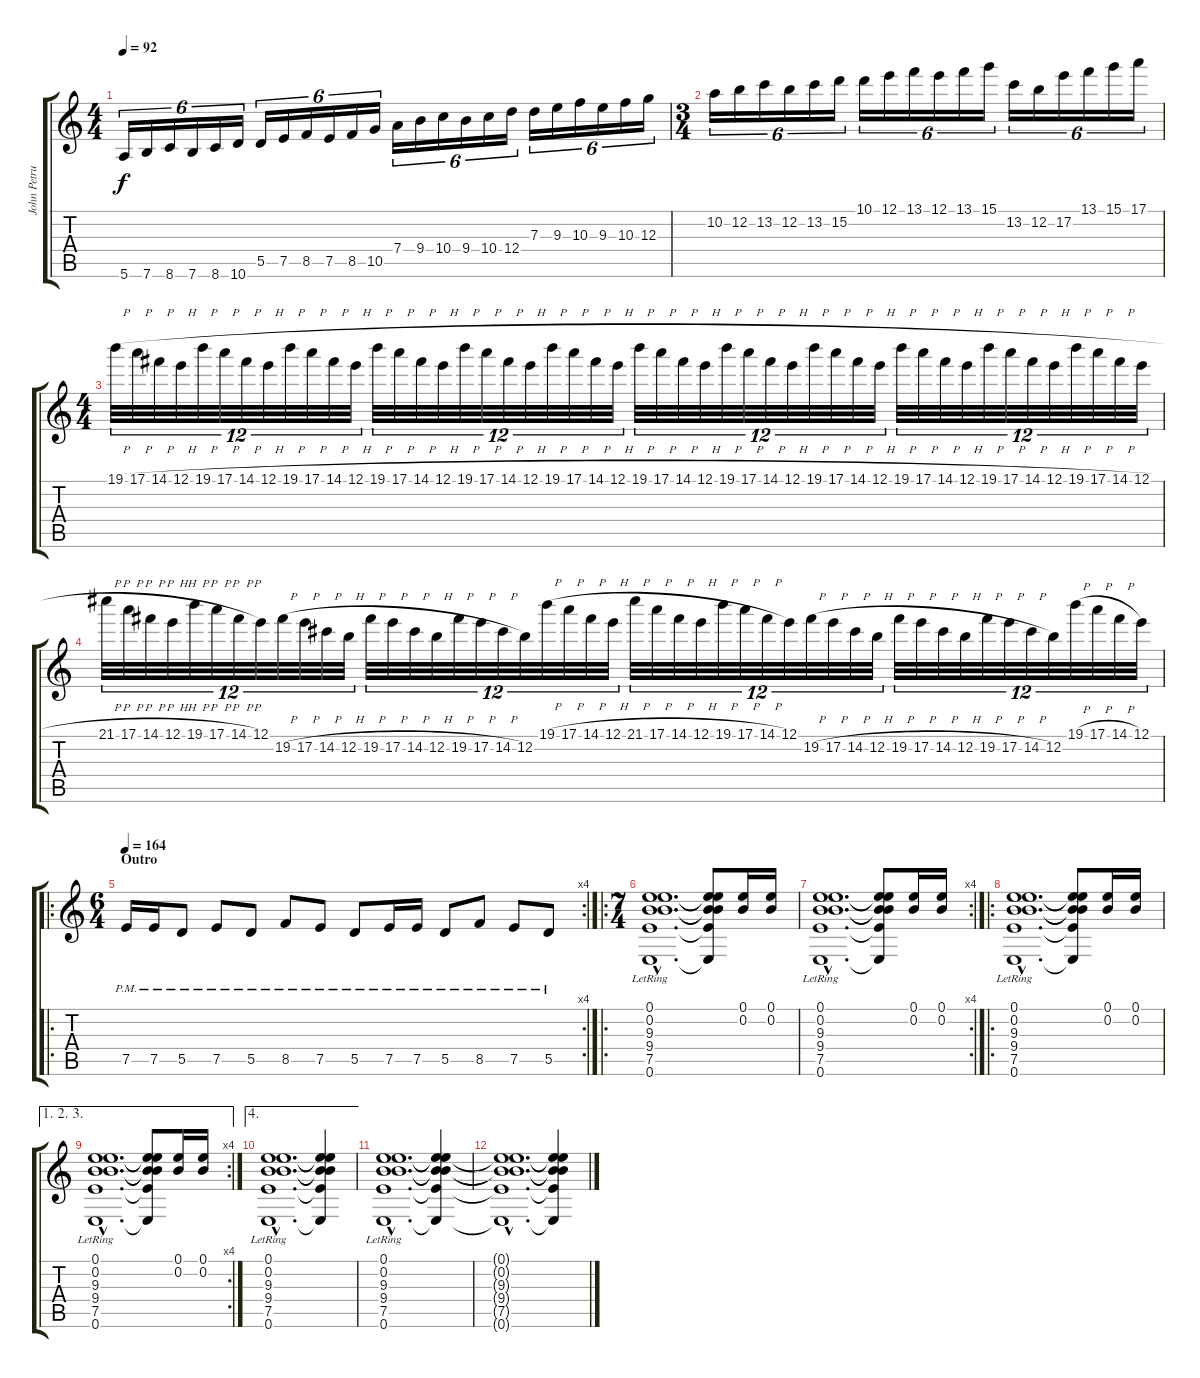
\track ("John Petrucci 2" "John Petru") {instrument distortionguitar}
\staff {score tabs}
\tuning (E4 B3 G3 D3 A2 E2) {hide}
\ts (4 4)
\tempo 92
\clef g2
\ks c
5.6.16{tu (6 4) dy f} 7.6.16{tu (6 4)} 8.6.16{tu (6 4)} 7.6.16{tu (6 4)} 8.6.16{tu (6 4)} 10.6.16{tu (6 4)} 5.5.16{tu (6 4)} 7.5.16{tu (6 4)} 8.5.16{tu (6 4)} 7.5.16{tu (6 4)} 8.5.16{tu (6 4)} 10.5.16{tu (6 4)} 7.4.16{tu (6 4)} 9.4.16{tu (6 4)} 10.4.16{tu (6 4)} 9.4.16{tu (6 4)} 10.4.16{tu (6 4)} 12.4.16{tu (6 4)} 7.3.16{tu (6 4)} 9.3.16{tu (6 4)} 10.3.16{tu (6 4)} 9.3.16{tu (6 4)} 10.3.16{tu (6 4)} 12.3.16{tu (6 4)} |
\ts (3 4)
10.2.16{tu (6 4)} 12.2.16{tu (6 4)} 13.2.16{tu (6 4)} 12.2.16{tu (6 4)} 13.2.16{tu (6 4)} 15.2.16{tu (6 4)} 10.1.16{tu (6 4)} 12.1.16{tu (6 4)} 13.1.16{tu (6 4)} 12.1.16{tu (6 4)} 13.1.16{tu (6 4)} 15.1.16{tu (6 4)} 13.2.16{tu (6 4)} 12.2.16{tu (6 4)} 17.2.16{tu (6 4)} 13.1.16{tu (6 4)} 15.1.16{tu (6 4)} 17.1.16{tu (6 4)} |
\ts (4 4)
19.1{h}.32{tu (12 8)} 17.1{h}.32{tu (12 8)} 14.1{h}.32{tu (12 8)} 12.1{h}.32{tu (12 8)} 19.1{h}.32{tu (12 8)} 17.1{h}.32{tu (12 8)} 14.1{h}.32{tu (12 8)} 12.1{h}.32{tu (12 8)} 19.1{h}.32{tu (12 8)} 17.1{h}.32{tu (12 8)} 14.1{h}.32{tu (12 8)} 12.1{h}.32{tu (12 8)} 19.1{h}.32{tu (12 8)} 17.1{h}.32{tu (12 8)} 14.1{h}.32{tu (12 8)} 12.1{h}.32{tu (12 8)} 19.1{h}.32{tu (12 8)} 17.1{h}.32{tu (12 8)} 14.1{h}.32{tu (12 8)} 12.1{h}.32{tu (12 8)} 19.1{h}.32{tu (12 8)} 17.1{h}.32{tu (12 8)} 14.1{h}.32{tu (12 8)} 12.1{h}.32{tu (12 8)} 19.1{h}.32{tu (12 8)} 17.1{h}.32{tu (12 8)} 14.1{h}.32{tu (12 8)} 12.1{h}.32{tu (12 8)} 19.1{h}.32{tu (12 8)} 17.1{h}.32{tu (12 8)} 14.1{h}.32{tu (12 8)} 12.1{h}.32{tu (12 8)} 19.1{h}.32{tu (12 8)} 17.1{h}.32{tu (12 8)} 14.1{h}.32{tu (12 8)} 12.1{h}.32{tu (12 8)} 19.1{h}.32{tu (12 8)} 17.1{h}.32{tu (12 8)} 14.1{h}.32{tu (12 8)} 12.1{h}.32{tu (12 8)} 19.1{h}.32{tu (12 8)} 17.1{h}.32{tu (12 8)} 14.1{h}.32{tu (12 8)} 12.1{h}.32{tu (12 8)} 19.1{h}.32{tu (12 8)} 17.1{h}.32{tu (12 8)} 14.1{h}.32{tu (12 8)} 12.1{h}.32{tu (12 8)} |
21.1{h}.32{tu (12 8)} 17.1{h}.32{tu (12 8)} 14.1{h}.32{tu (12 8)} 12.1{h}.32{tu (12 8)} 19.1{h}.32{tu (12 8)} 17.1{h}.32{tu (12 8)} 14.1{h}.32{tu (12 8)} 12.1.32{tu (12 8)} 19.2{h}.32{tu (12 8)} 17.2{h}.32{tu (12 8)} 14.2{h}.32{tu (12 8)} 12.2{h}.32{tu (12 8)} 19.2{h}.32{tu (12 8)} 17.2{h}.32{tu (12 8)} 14.2{h}.32{tu (12 8)} 12.2{h}.32{tu (12 8)} 19.2{h}.32{tu (12 8)} 17.2{h}.32{tu (12 8)} 14.2{h}.32{tu (12 8)} 12.2.32{tu (12 8)} 19.1{h}.32{tu (12 8)} 17.1{h}.32{tu (12 8)} 14.1{h}.32{tu (12 8)} 12.1{h}.32{tu (12 8)} 21.1{h}.32{tu (12 8)} 17.1{h}.32{tu (12 8)} 14.1{h}.32{tu (12 8)} 12.1{h}.32{tu (12 8)} 19.1{h}.32{tu (12 8)} 17.1{h}.32{tu (12 8)} 14.1{h}.32{tu (12 8)} 12.1.32{tu (12 8)} 19.2{h}.32{tu (12 8)} 17.2{h}.32{tu (12 8)} 14.2{h}.32{tu (12 8)} 12.2{h}.32{tu (12 8)} 19.2{h}.32{tu (12 8)} 17.2{h}.32{tu (12 8)} 14.2{h}.32{tu (12 8)} 12.2{h}.32{tu (12 8)} 19.2{h}.32{tu (12 8)} 17.2{h}.32{tu (12 8)} 14.2{h}.32{tu (12 8)} 12.2.32{tu (12 8)} 19.1{h}.32{tu (12 8)} 17.1{h}.32{tu (12 8)} 14.1{h}.32{tu (12 8)} 12.1.32{tu (12 8)} |
\ro
\rc 4
\ts (6 4)
\section ("" "Outro")
\tempo 164
7.5{pm}.16 7.5{pm}.16 5.5{pm}.8 7.5{pm}.8 5.5{pm}.8 8.5{pm}.8 7.5{pm}.8 5.5{pm}.8 7.5{pm}.16 7.5{pm}.16 5.5{pm}.8 8.5{pm}.8 7.5{pm}.8 5.5{pm}.8 |
\ro
\ts (7 4)
(0.1{hac lr} 0.2{hac lr} 9.3{hac lr} 9.4{hac lr} 7.5{hac lr} 0.6{hac lr}).1{d} (0.1{t} 0.2{t} 9.3{t} 9.4{t} 7.5{t} 0.6{t}).8 (0.1 0.2).16 (0.1 0.2).16 |
\rc 4
(0.1{hac lr} 0.2{hac lr} 9.3{hac lr} 9.4{hac lr} 7.5{hac lr} 0.6{hac lr}).1{d} (0.1{t} 0.2{t} 9.3{t} 9.4{t} 7.5{t} 0.6{t}).8 (0.1 0.2).16 (0.1 0.2).16 |
\ro
(0.1{hac lr} 0.2{hac lr} 9.3{hac lr} 9.4{hac lr} 7.5{hac lr} 0.6{hac lr}).1{d} (0.1{t} 0.2{t} 9.3{t} 9.4{t} 7.5{t} 0.6{t}).8 (0.1 0.2).16 (0.1 0.2).16 |
\ae (1 2 3)
\rc 4
(0.1{hac lr} 0.2{hac lr} 9.3{hac lr} 9.4{hac lr} 7.5{hac lr} 0.6{hac lr}).1{d} (0.1{t} 0.2{t} 9.3{t} 9.4{t} 7.5{t} 0.6{t}).8 (0.1 0.2).16 (0.1 0.2).16 |
\ae 4
(0.1{hac lr} 0.2{hac lr} 9.3{hac lr} 9.4{hac lr} 7.5{hac lr} 0.6{hac lr}).1{d} (0.1{t} 0.2{t} 9.3{t} 9.4{t} 7.5{t} 0.6{t}).4 |
(0.1{hac lr} 0.2{hac lr} 9.3{hac lr} 9.4{hac lr} 7.5{hac lr} 0.6{hac lr}).1{d} (0.1{t} 0.2{t} 9.3{t} 9.4{t} 7.5{t} 0.6{t}).4 |
(0.1{hac t} 0.2{hac t} 9.3{hac t} 9.4{hac t} 7.5{hac t} 0.6{hac t}).1{d} (0.1{t} 0.2{t} 9.3{t} 9.4{t} 7.5{t} 0.6{t}).4
